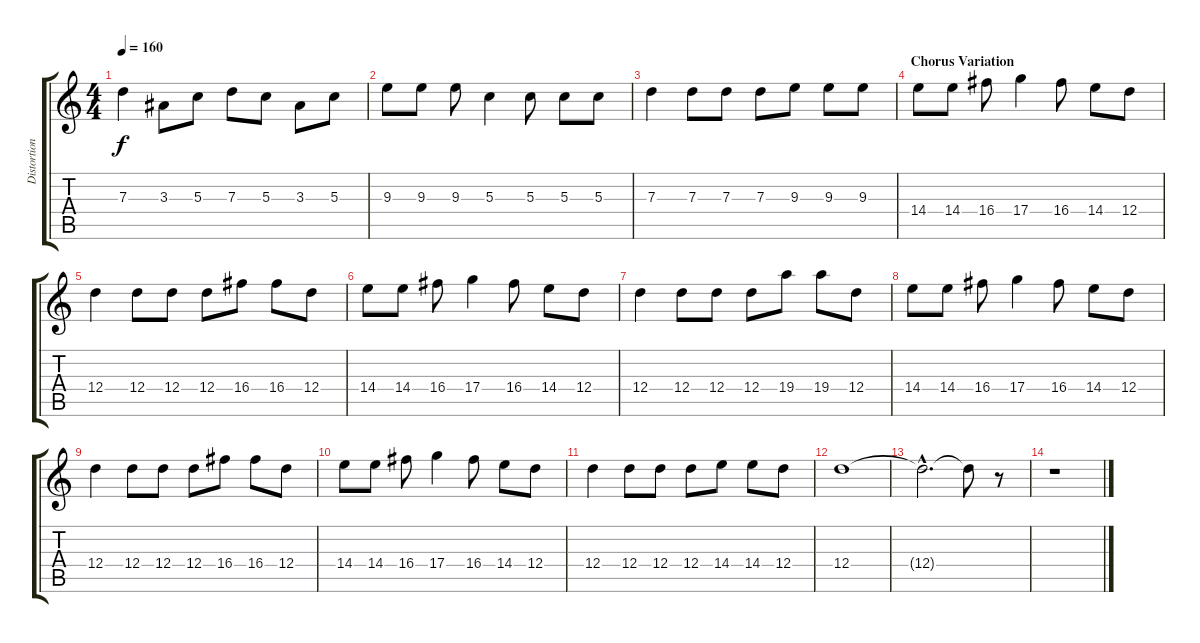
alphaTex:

\track ("Distortion Guitar" "Distortion") {instrument distortionguitar}
\staff {score tabs}
\tuning (E4 B3 G3 D3 A2 D2) {hide}
\ts (4 4)
\tempo 160
\clef g2
\ks c
7.3.4{dy f} 3.3.8 5.3.8 7.3.8 5.3.8 3.3.8 5.3.8 |
9.3.8 9.3.8 9.3.8 5.3.4 5.3.8 5.3.8 5.3.8 |
7.3.4 7.3.8 7.3.8 7.3.8 9.3.8 9.3.8 9.3.8 |
\section ("" "Chorus Variation")
14.4.8 14.4.8 16.4.8 17.4.4 16.4.8 14.4.8 12.4.8 |
12.4.4 12.4.8 12.4.8 12.4.8 16.4.8 16.4.8 12.4.8 |
14.4.8 14.4.8 16.4.8 17.4.4 16.4.8 14.4.8 12.4.8 |
12.4.4 12.4.8 12.4.8 12.4.8 19.4.8 19.4.8 12.4.8 |
14.4.8 14.4.8 16.4.8 17.4.4 16.4.8 14.4.8 12.4.8 |
12.4.4 12.4.8 12.4.8 12.4.8 16.4.8 16.4.8 12.4.8 |
14.4.8 14.4.8 16.4.8 17.4.4 16.4.8 14.4.8 12.4.8 |
12.4.4 12.4.8 12.4.8 12.4.8 14.4.8 14.4.8 12.4.8 |
12.4.1 |
12.4{hac t}.2{d} 12.4{t}.8 r.8 |
r.1
